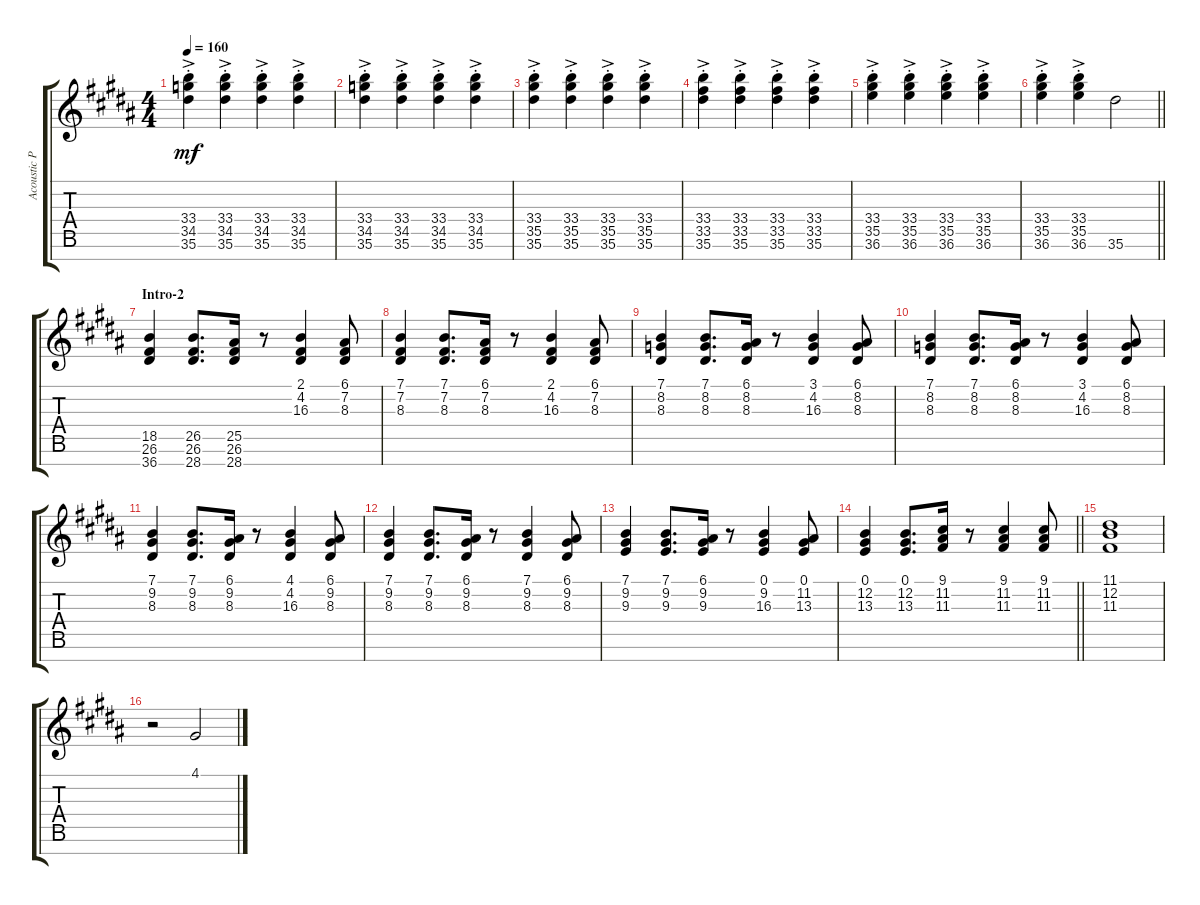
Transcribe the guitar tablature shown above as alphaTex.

\track ("Acoustic Piano (Staff 1)" "Acoustic P") {instrument acousticgrandpiano}
\staff {score tabs}
\tuning (E4 B3 G3 D3 A2 E2 B1) {hide}
\ts (4 4)
\tempo 160
\clef g2
\ks b
(33.4{ac st} 34.5{ac st} 35.6{ac st}).4{dy mf} (33.4{ac st} 34.5{ac st} 35.6{ac st}).4 (33.4{ac st} 34.5{ac st} 35.6{ac st}).4 (33.4{ac st} 34.5{ac st} 35.6{ac st}).4 |
(33.4{ac st} 34.5{ac st} 35.6{ac st}).4 (33.4{ac st} 34.5{ac st} 35.6{ac st}).4 (33.4{ac st} 34.5{ac st} 35.6{ac st}).4 (33.4{ac st} 34.5{ac st} 35.6{ac st}).4 |
(33.4{ac st} 35.5{ac st} 35.6{ac st}).4 (33.4{ac st} 35.5{ac st} 35.6{ac st}).4 (33.4{ac st} 35.5{ac st} 35.6{ac st}).4 (33.4{ac st} 35.5{ac st} 35.6{ac st}).4 |
(33.4{ac st} 33.5{ac st} 35.6{ac st}).4 (33.4{ac st} 33.5{ac st} 35.6{ac st}).4 (33.4{ac st} 33.5{ac st} 35.6{ac st}).4 (33.4{ac st} 33.5{ac st} 35.6{ac st}).4 |
(33.4{ac st} 35.5{ac st} 36.6{ac st}).4 (33.4{ac st} 35.5{ac st} 36.6{ac st}).4 (33.4{ac st} 35.5{ac st} 36.6{ac st}).4 (33.4{ac st} 35.5{ac st} 36.6{ac st}).4 |
\barLineRight lightlight
(33.4{ac st} 35.5{ac st} 36.6{ac st}).4 (33.4{ac st} 35.5{ac st} 36.6{ac st}).4 35.6.2 |
\section ("" "Intro-2")
(18.5 26.6 36.7).4 (26.5 26.6 28.7).8{d} (25.5 26.6 28.7).16 r.8 (2.1 4.2 16.3).4 (6.1 7.2 8.3).8 |
(7.1 7.2 8.3).4 (7.1 7.2 8.3).8{d} (6.1 7.2 8.3).16 r.8 (2.1 4.2 16.3).4 (6.1 7.2 8.3).8 |
(7.1 8.2 8.3).4 (7.1 8.2 8.3).8{d} (6.1 8.2 8.3).16 r.8 (3.1 4.2 16.3).4 (6.1 8.2 8.3).8 |
(7.1 8.2 8.3).4 (7.1 8.2 8.3).8{d} (6.1 8.2 8.3).16 r.8 (3.1 4.2 16.3).4 (6.1 8.2 8.3).8 |
(7.1 9.2 8.3).4 (7.1 9.2 8.3).8{d} (6.1 9.2 8.3).16 r.8 (4.1 4.2 16.3).4 (6.1 9.2 8.3).8 |
(7.1 9.2 8.3).4 (7.1 9.2 8.3).8{d} (6.1 9.2 8.3).16 r.8 (7.1 9.2 8.3).4 (6.1 9.2 8.3).8 |
(7.1 9.2 9.3).4 (7.1 9.2 9.3).8{d} (6.1 9.2 9.3).16 r.8 (0.1 9.2 16.3).4 (0.1 11.2 13.3).8 |
\barLineRight lightlight
(0.1 12.2 13.3).4 (0.1 12.2 13.3).8{d} (9.1 11.2 11.3).16 r.8 (9.1 11.2 11.3).4 (9.1 11.2 11.3).8 |
\section ("" "")
(11.1 12.2 11.3).1 |
r.2 4.1.2
